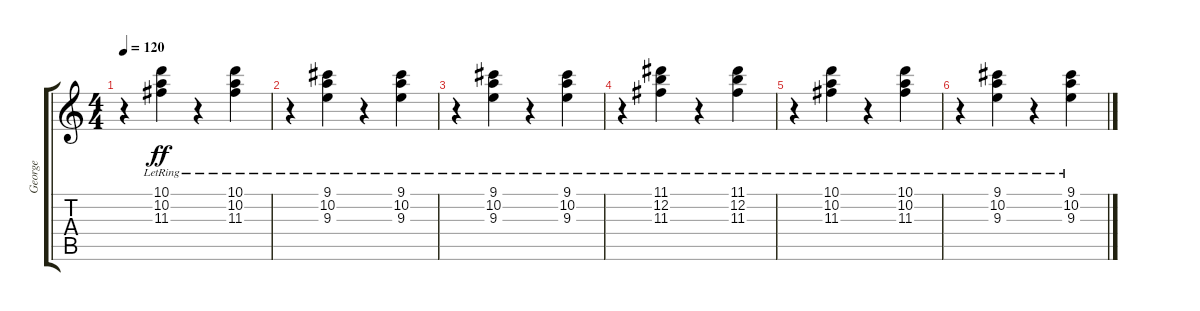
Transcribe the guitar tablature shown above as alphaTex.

\track ("George" "George") {instrument electricguitarjazz}
\staff {score tabs}
\tuning (E4 B3 G3 D3 A2 E2) {hide}
\ts (4 4)
\tempo 120
\clef g2
\ks c
r.4{dy ff volume 10} (10.1{lr} 10.2{lr} 11.3{lr}).4 r.4 (10.1{lr} 10.2{lr} 11.3{lr}).4 |
r.4 (9.1{lr} 10.2{lr} 9.3{lr}).4 r.4 (9.1{lr} 10.2{lr} 9.3{lr}).4 |
r.4{volume 8} (9.1{lr} 10.2{lr} 9.3{lr}).4 r.4 (9.1{lr} 10.2{lr} 9.3{lr}).4 |
r.4 (11.1{lr} 12.2{lr} 11.3{lr}).4 r.4 (11.1{lr} 12.2{lr} 11.3{lr}).4 |
r.4{volume 5} (10.1{lr} 10.2{lr} 11.3{lr}).4 r.4 (10.1{lr} 10.2{lr} 11.3{lr}).4 |
r.4{volume 3} (9.1{lr} 10.2{lr} 9.3{lr}).4 r.4 (9.1{lr} 10.2{lr} 9.3{lr}).4
